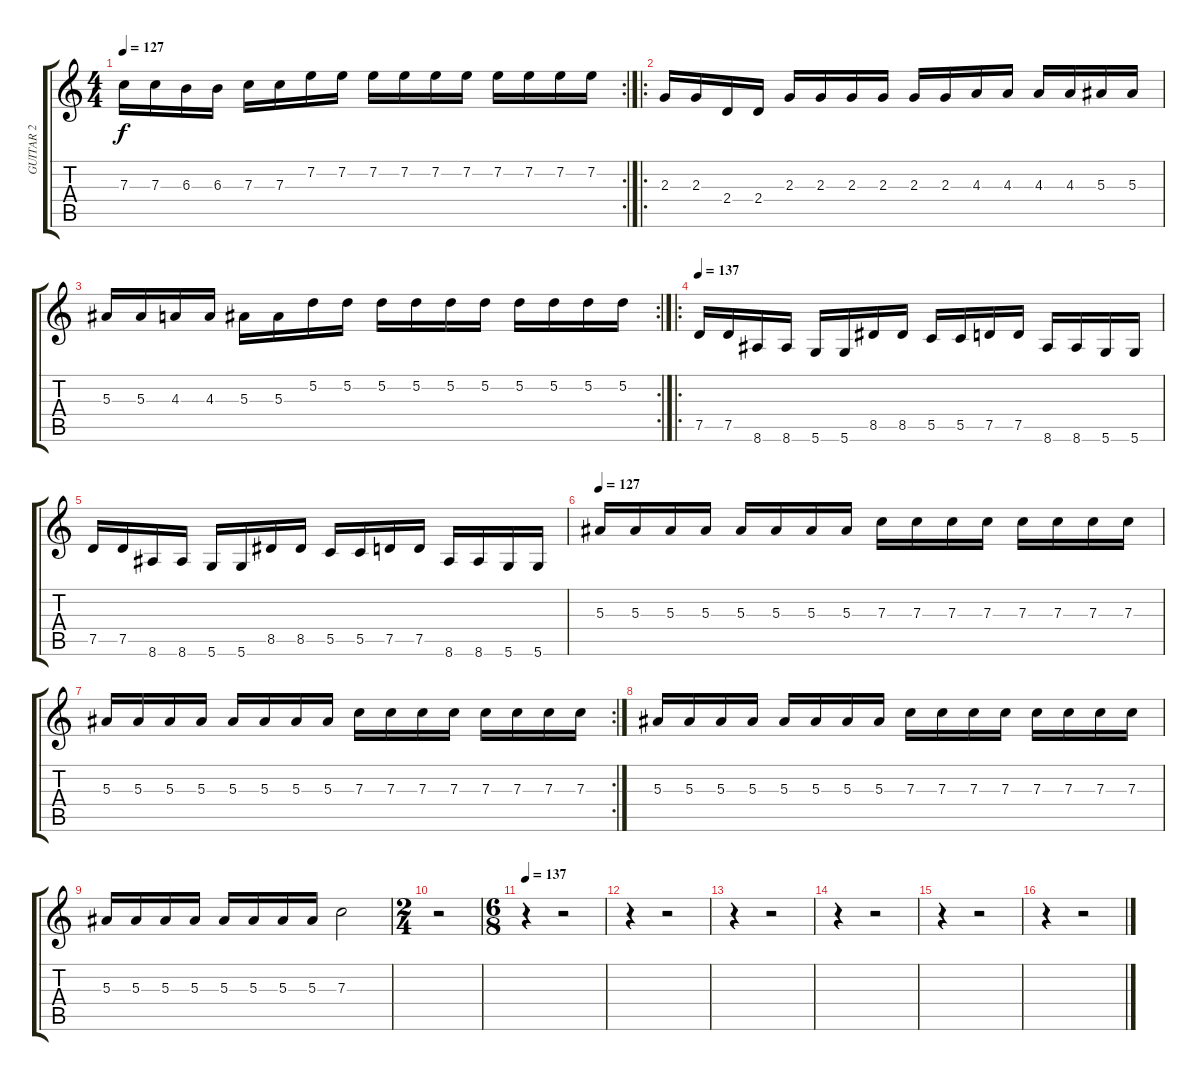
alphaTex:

\track ("GUITAR 2" "GUITAR 2") {instrument distortionguitar}
\staff {score tabs}
\tuning (D4 A3 F3 C3 G2 D2) {hide}
\rc 2
\ts (4 4)
\tempo 127
\clef g2
\ks c
7.3.16{dy f} 7.3.16 6.3.16 6.3.16 7.3.16 7.3.16 7.2.16 7.2.16 7.2.16 7.2.16 7.2.16 7.2.16 7.2.16 7.2.16 7.2.16 7.2.16 |
\ro
2.3.16 2.3.16 2.4.16 2.4.16 2.3.16 2.3.16 2.3.16 2.3.16 2.3.16 2.3.16 4.3.16 4.3.16 4.3.16 4.3.16 5.3.16 5.3.16 |
\rc 2
5.3.16 5.3.16 4.3.16 4.3.16 5.3.16 5.3.16 5.2.16 5.2.16 5.2.16 5.2.16 5.2.16 5.2.16 5.2.16 5.2.16 5.2.16 5.2.16 |
\ro
\tempo 137
7.5.16 7.5.16 8.6.16 8.6.16 5.6.16 5.6.16 8.5.16 8.5.16 5.5.16 5.5.16 7.5.16 7.5.16 8.6.16 8.6.16 5.6.16 5.6.16 |
7.5.16 7.5.16 8.6.16 8.6.16 5.6.16 5.6.16 8.5.16 8.5.16 5.5.16 5.5.16 7.5.16 7.5.16 8.6.16 8.6.16 5.6.16 5.6.16 |
\tempo 127
5.3.16 5.3.16 5.3.16 5.3.16 5.3.16 5.3.16 5.3.16 5.3.16 7.3.16 7.3.16 7.3.16 7.3.16 7.3.16 7.3.16 7.3.16 7.3.16 |
\rc 2
5.3.16 5.3.16 5.3.16 5.3.16 5.3.16 5.3.16 5.3.16 5.3.16 7.3.16 7.3.16 7.3.16 7.3.16 7.3.16 7.3.16 7.3.16 7.3.16 |
5.3.16 5.3.16 5.3.16 5.3.16 5.3.16 5.3.16 5.3.16 5.3.16 7.3.16 7.3.16 7.3.16 7.3.16 7.3.16 7.3.16 7.3.16 7.3.16 |
5.3.16 5.3.16 5.3.16 5.3.16 5.3.16 5.3.16 5.3.16 5.3.16 7.3.2 |
\ts (2 4)
r.2 |
\ts (6 8)
\tempo 137
r.4 r.2 |
r.4 r.2 |
r.4 r.2 |
r.4 r.2 |
r.4 r.2 |
r.4 r.2
